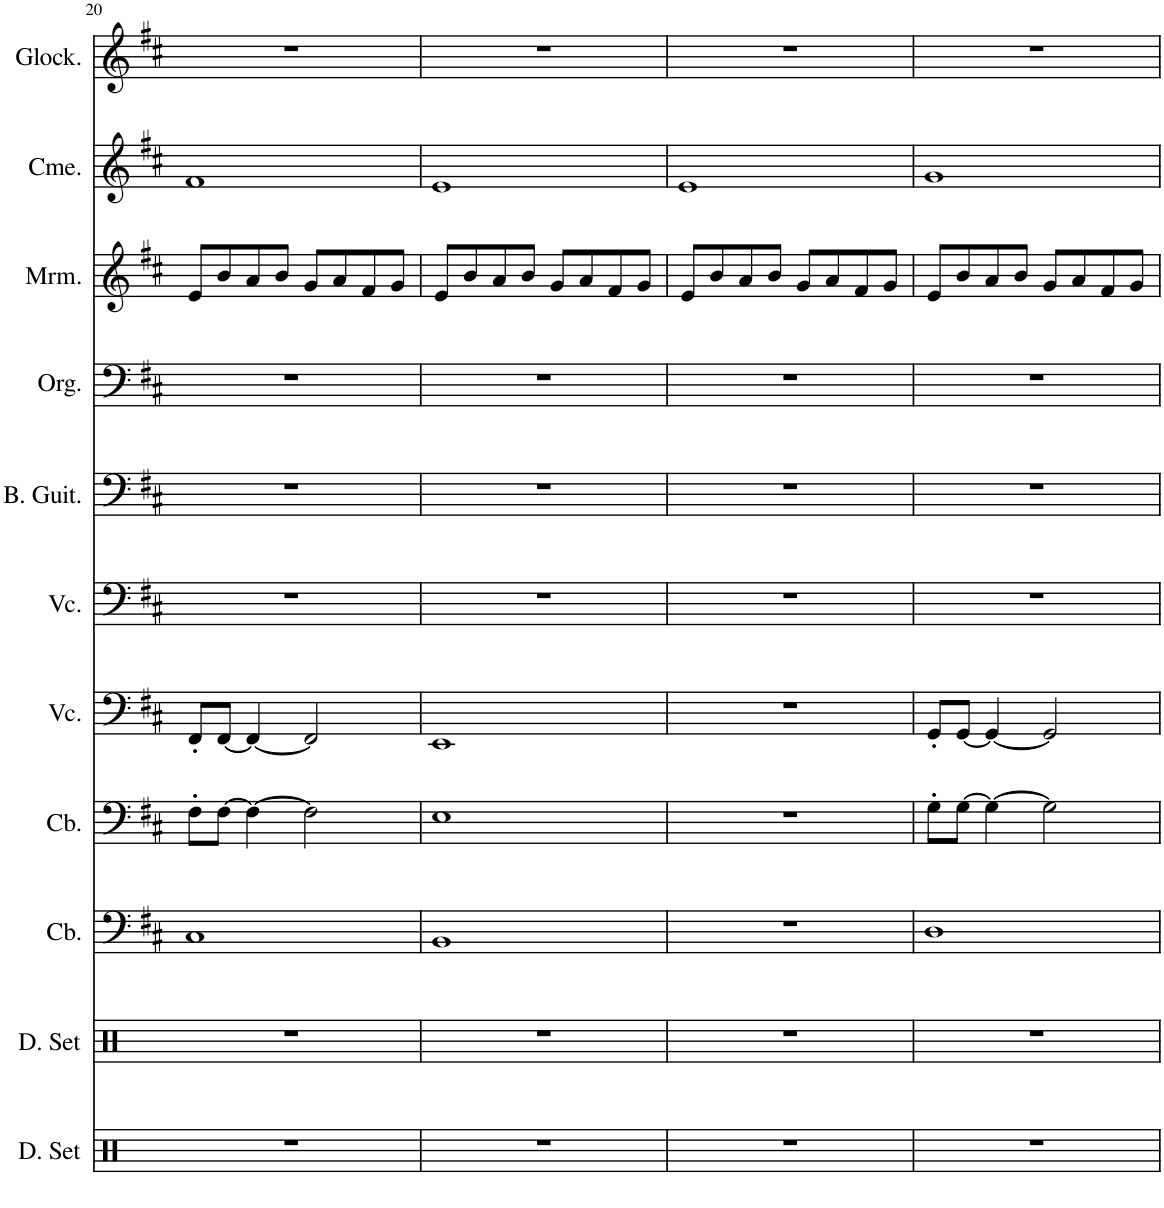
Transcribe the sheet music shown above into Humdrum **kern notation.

**kern	**kern	**kern	**kern	**kern	**kern	**kern	**kern	**kern	**kern	**kern
*part11	*part10	*part9	*part8	*part7	*part6	*part5	*part4	*part3	*part2	*part1
*staff11	*staff10	*staff9	*staff8	*staff7	*staff6	*staff5	*staff4	*staff3	*staff2	*staff1
*I"Drumset	*I"Drumset	*I"Contrabass	*I"Contrabass	*I"Violoncello	*I"Violoncello	*I"Bass Guitar	*I"Organ	*I"Marimba	*I"Chimes	*I"Glockenspiel
*I'D. Set	*I'D. Set	*I'Cb.	*I'Cb.	*I'Vc.	*I'Vc.	*I'B. Guit.	*I'Org.	*I'Mrm.	*I'Cme.	*I'Glock.
!!LO:PB:g=z
*clefX	*clefX	*clefF4	*clefF4	*clefF4	*clefF4	*clefF4	*clefF4	*clefG2	*clefG2	*clefG2
*	*	*Trd7c12	*Trd7c12	*	*	*Trd7c12	*	*	*	*Trd-14c-24
*k[]	*k[]	*k[f#c#]	*k[f#c#]	*k[f#c#]	*k[f#c#]	*k[f#c#]	*k[f#c#]	*k[f#c#]	*k[f#c#]	*k[f#c#]
*M4/4	*M4/4	*M4/4	*M4/4	*M4/4	*M4/4	*M4/4	*M4/4	*M4/4	*M4/4	*M4/4
=20	=20	=20	=20	=20	=20	=20	=20	=20	=20	=20
1r	1r	1C#	8F#'\L	8FF#'/L	1r	1r	1r	8e/L	1f#	1r
.	.	.	[8F#\J	[8FF#/J	.	.	.	8b/	.	.
.	.	.	4F#\_	4FF#/_	.	.	.	8a/	.	.
.	.	.	.	.	.	.	.	8b/J	.	.
.	.	.	2F#\]	2FF#/]	.	.	.	8g/L	.	.
.	.	.	.	.	.	.	.	8a/	.	.
.	.	.	.	.	.	.	.	8f#/	.	.
.	.	.	.	.	.	.	.	8g/J	.	.
=21	=21	=21	=21	=21	=21	=21	=21	=21	=21	=21
1r	1r	1BB	1E	1EE	1r	1r	1r	8e/L	1e	1r
.	.	.	.	.	.	.	.	8b/	.	.
.	.	.	.	.	.	.	.	8a/	.	.
.	.	.	.	.	.	.	.	8b/J	.	.
.	.	.	.	.	.	.	.	8g/L	.	.
.	.	.	.	.	.	.	.	8a/	.	.
.	.	.	.	.	.	.	.	8f#/	.	.
.	.	.	.	.	.	.	.	8g/J	.	.
=22	=22	=22	=22	=22	=22	=22	=22	=22	=22	=22
1r	1r	1r	1r	1r	1r	1r	1r	8e/L	1e	1r
.	.	.	.	.	.	.	.	8b/	.	.
.	.	.	.	.	.	.	.	8a/	.	.
.	.	.	.	.	.	.	.	8b/J	.	.
.	.	.	.	.	.	.	.	8g/L	.	.
.	.	.	.	.	.	.	.	8a/	.	.
.	.	.	.	.	.	.	.	8f#/	.	.
.	.	.	.	.	.	.	.	8g/J	.	.
=23	=23	=23	=23	=23	=23	=23	=23	=23	=23	=23
1r	1r	1D	8G'\L	8GG'/L	1r	1r	1r	8e/L	1g	1r
.	.	.	[8G\J	[8GG/J	.	.	.	8b/	.	.
.	.	.	4G\_	4GG/_	.	.	.	8a/	.	.
.	.	.	.	.	.	.	.	8b/J	.	.
.	.	.	2G\]	2GG/]	.	.	.	8g/L	.	.
.	.	.	.	.	.	.	.	8a/	.	.
.	.	.	.	.	.	.	.	8f#/	.	.
.	.	.	.	.	.	.	.	8g/J	.	.
=	=	=	=	=	=	=	=	=	=	=
*-	*-	*-	*-	*-	*-	*-	*-	*-	*-	*-
